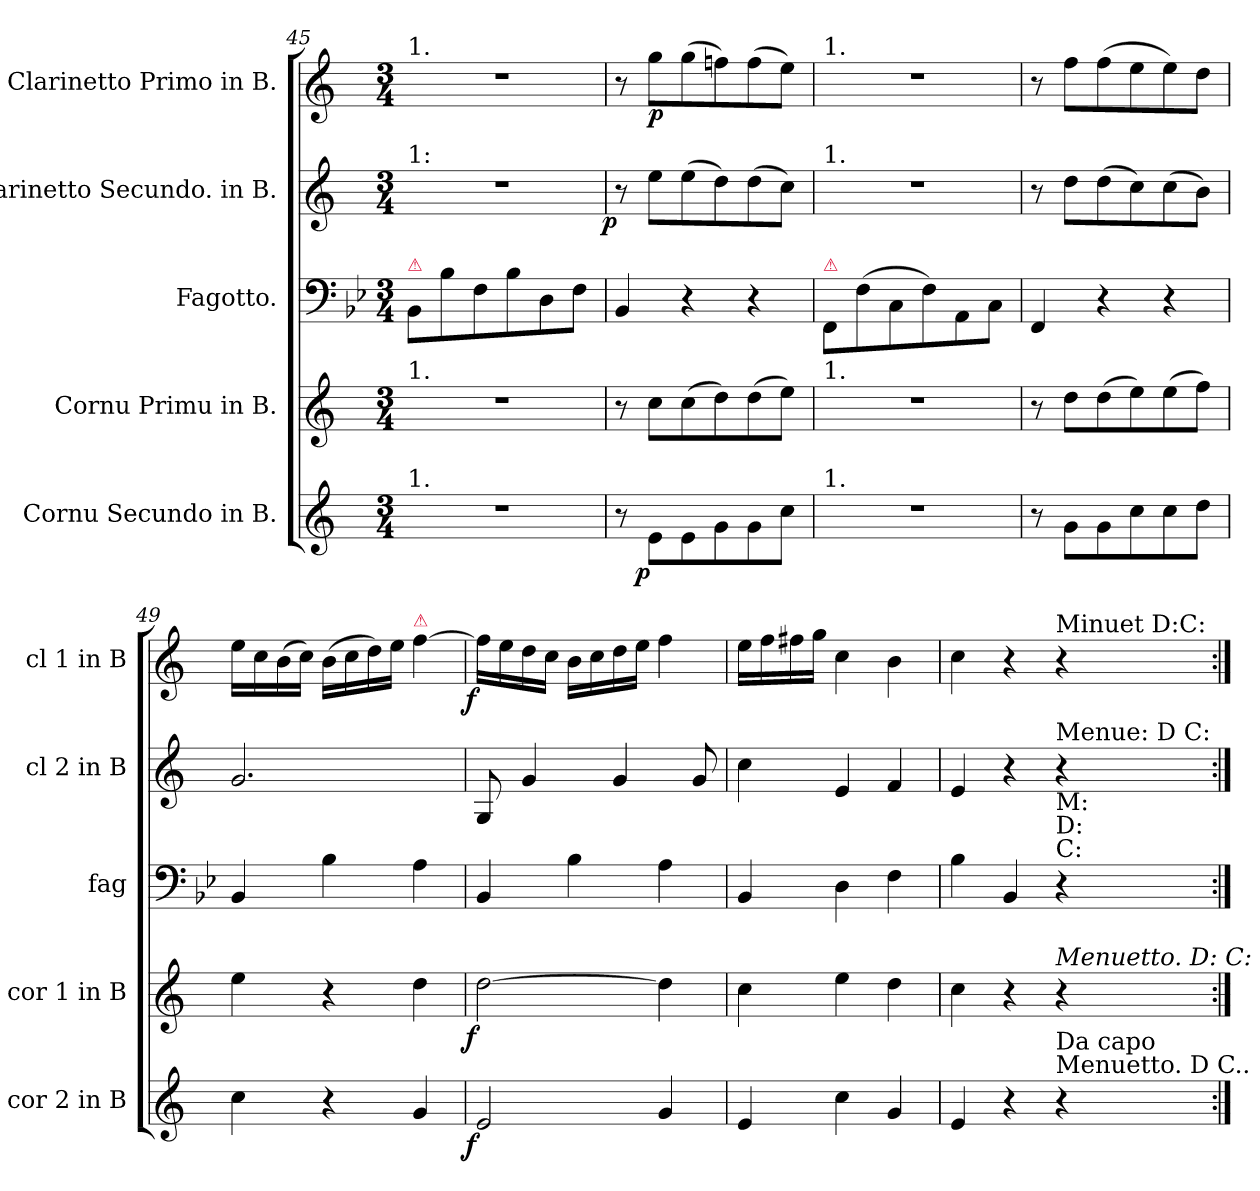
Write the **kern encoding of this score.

**kern	**dynam	**kern	**dynam	**kern	**kern	**dynam	**kern	**dynam
*part5	*part5	*part4	*part4	*part3	*part2	*part2	*part1	*part1
*staff5	*staff5	*staff4	*staff4	*staff3	*staff2	*staff2	*staff1	*staff1
*I"Cornu Secundo in B.	*	*I"Cornu Primu in B.	*	*I"Fagotto.	*I"Clarinetto Secundo. in B.	*	*I"Clarinetto Primo in B.	*
*I'cor 2 in B	*	*I'cor 1 in B	*	*I'fag	*I'cl 2 in B	*	*I'cl 1 in B	*
*clefG2	*	*clefG2	*	*clefF4	*clefG2	*	*clefG2	*
*ITrd1c2	*	*ITrd1c2	*	*	*ITrd1c2	*	*ITrd1c2	*
*k[b-e-]	*	*k[b-e-]	*	*k[b-e-]	*k[b-e-]	*	*k[b-e-]	*
*M3/4	*	*M3/4	*	*M3/4	*M3/4	*	*M3/4	*
=45	=45	=45	=45	=45	=45	=45	=45	=45
!	!	!	!	!	!	!	!LO:TX:a:t=1.	!
!	!	!	!	!	!LO:TX:a:t=1&colon;	!	!	!
!	!	!	!	!LO:TX:a:color=crimson:t=⚠	!	!	!	!
!	!	!LO:TX:a:t=1.	!	!	!	!	!	!
!LO:TX:a:t=1.	!	!	!	!	!	!	!	!
2.r	.	2.r	.	8BB-/L	2.r	.	2.r	.
.	.	.	.	8B-\	.	.	.	.
.	.	.	.	8F\	.	.	.	.
.	.	.	.	8B-\	.	.	.	.
.	.	.	.	8D\	.	.	.	.
.	.	.	.	8F\J	.	.	.	.
=46	=46	=46	=46	=46	=46	=46	=46	=46
!	!	!	!	!	!	!LO:DY:rj	!	!
8r	.	8r	.	4BB-/	8r	p	8r	.
!	!LO:DY:rj	!	!	!	!	!	!	!
8d\L	p	8b-\L	.	.	8dd\L	.	8ff\L	p
8d\	.	(8b-\	.	4r	(8dd\	.	(8ff\	.
8f\	.	8cc\)	.	.	8cc\)	.	8ee-X\)	.
8f\	.	(8cc\	.	4r	(8cc\	.	(8ee-\	.
8b-\J	.	8dd\J)	.	.	8b-\J)	.	8dd\J)	.
=47	=47	=47	=47	=47	=47	=47	=47	=47
!	!	!	!	!	!	!	!LO:TX:a:t=1.	!
!	!	!	!	!	!LO:TX:a:t=1.	!	!	!
!	!	!	!	!LO:TX:a:color=crimson:t=⚠	!	!	!	!
!	!	!LO:TX:a:t=1.	!	!	!	!	!	!
!LO:TX:a:t=1.	!	!	!	!	!	!	!	!
2.r	.	2.r	.	8FF/L	2.r	.	2.r	.
.	.	.	.	(8F\	.	.	.	.
.	.	.	.	8C\	.	.	.	.
.	.	.	.	8F\)	.	.	.	.
.	.	.	.	8AA\	.	.	.	.
.	.	.	.	8C\J	.	.	.	.
=48	=48	=48	=48	=48	=48	=48	=48	=48
8r	.	8r	.	4FF/	8r	.	8r	.
8f\L	.	8cc\L	.	.	8cc\L	.	8ee-\L	.
8f\	.	(8cc\	.	4r	(8cc\	.	(8ee-\	.
8b-\	.	8dd\)	.	.	8b-\)	.	8dd\	.
8b-\	.	(8dd\	.	4r	(8b-\	.	8dd\)	.
8cc\J	.	8ee-\J)	.	.	8a\J)	.	8cc\J	.
=49	=49	=49	=49	=49	=49	=49	=49	=49
4b-\	.	4dd\	.	4BB-/	2.f/	.	16dd\LL	.
.	.	.	.	.	.	.	16b-\	.
.	.	.	.	.	.	.	(16a\	.
.	.	.	.	.	.	.	16b-\JJ)	.
4r	.	4r	.	4B-\	.	.	(16a\LL	.
.	.	.	.	.	.	.	16b-\	.
.	.	.	.	.	.	.	16cc\)	.
.	.	.	.	.	.	.	16dd\JJ	.
!	!	!	!	!	!	!	!LO:TX:a:color=crimson:t=⚠	!
4f/	.	4cc\	.	4A\	.	.	[4ee-\	.
=50	=50	=50	=50	=50	=50	=50	=50	=50
!	!LO:DY:rj	!	!LO:DY:rj	!	!	!LO:DY:rj	!	!LO:DY:rj
2d/	f	[2cc\	f~	4BB-/	8F/	ff&colon;	16ee-\LL]	f~
.	.	.	.	.	.	.	16dd\	.
.	.	.	.	.	4f/	.	16cc\	.
.	.	.	.	.	.	.	16b-\JJ	.
.	.	.	.	4B-\	.	.	16a\LL	.
.	.	.	.	.	.	.	16b-\	.
.	.	.	.	.	4f/	.	16cc\	.
.	.	.	.	.	.	.	16dd\JJ	.
4f/	.	4cc\]	.	4A\	.	.	4ee-\	.
.	.	.	.	.	8f/	.	.	.
=51	=51	=51	=51	=51	=51	=51	=51	=51
4d/	.	4b-\	.	4BB-/	4b-\	.	16dd\LL	.
.	.	.	.	.	.	.	16ee-\	.
.	.	.	.	.	.	.	16een\	.
.	.	.	.	.	.	.	16ff\JJ	.
4b-\	.	4dd\	.	4D\	4d/	.	4b-\	.
4f/	.	4cc\	.	4F\	4e-/	.	4a\	.
=52	=52	=52	=52	=52	=52	=52	=52	=52
4d/	.	4b-\	.	4B-\	4d/	.	4b-\	.
4r	.	4r	.	4BB-/	4r	.	4r	.
!	!	!	!	!	!	!	!LO:TX:a:t=Minuet D&colon;C&colon;	!
!	!	!	!	!	!LO:TX:a:t=Menue&colon; D C&colon;	!	!	!
!	!	!	!	!LO:TX:a:t=M&colon;\nD&colon;\nC&colon;	!	!	!	!
!	!	!LO:TX:a:i:t=Menuetto. D&colon; C&colon;	!	!	!	!	!	!
!LO:TX:a:t=Da capo\nMenuetto. D C..	!	!	!	!	!	!	!	!
4r	.	4r	.	4r	4r	.	4r	.
=:|!	=:|!	=:|!	=:|!	=:|!	=:|!	=:|!	=:|!	=:|!
*-	*-	*-	*-	*-	*-	*-	*-	*-
